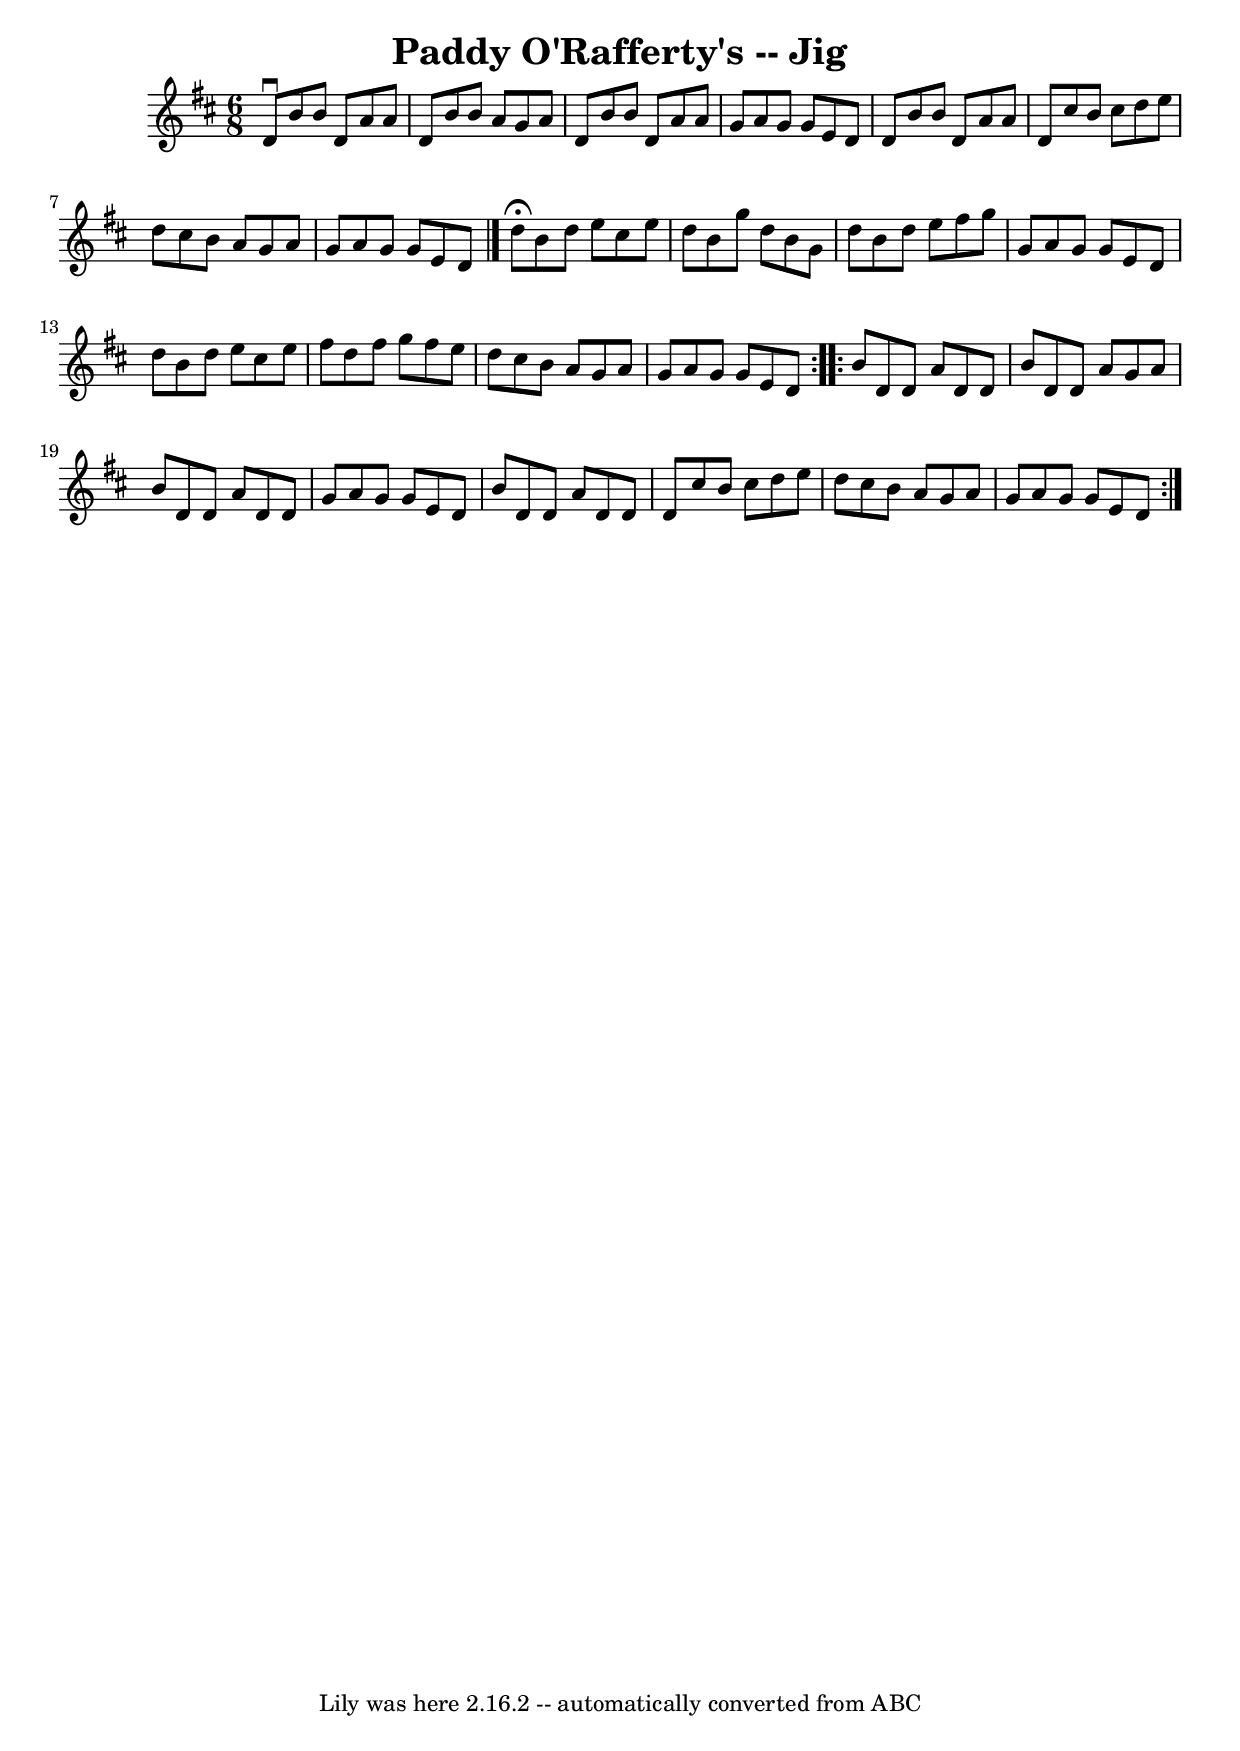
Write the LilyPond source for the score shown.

\version "2.7.40"
\include "Mammoth.ily"
\header {
	%% book = "Ryan's Mammoth Collection"
	crossRefNumber = "1"
	footnotes = "\\\\85 435\\\\it sounds better with one sharp"
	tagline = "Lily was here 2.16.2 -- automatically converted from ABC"
	title = "Paddy O'Rafferty's -- Jig"
}
voicedefault =  {
\set Score.defaultBarType = "empty"

\time 6/8 \key g \lydian d'8^\downbow b'8 b'8 d'8 a'8 a'8    
|
 d'8 b'8 b'8 a'8 g'8 a'8    |
 d'8 b'8    
b'8 d'8 a'8 a'8    |
 g'8 a'8 g'8 g'8 e'8 d'8   
 |
 d'8 b'8 b'8 d'8 a'8 a'8    |
 d'8    
cis''8 b'8 cis''8 d''8 e''8    |
 d''8 cis''8 b'8    
a'8 g'8 a'8    |
 g'8 a'8 g'8 g'8 e'8 d'8    
\bar "|."     \repeat volta 2 { d''8^\fermata b'8 d''8 e''8    
cis''8 e''8    |
 d''8 b'8 g''8 d''8 b'8 g'8    
|
 d''8 b'8 d''8 e''8 fis''8 g''8    |
 g'8    
a'8 g'8 g'8 e'8 d'8    |
 d''8 b'8 d''8 e''8    
cis''8 e''8    |
 fis''8 d''8 fis''8 g''8 fis''8 e''8 
   |
 d''8 cis''8 b'8 a'8 g'8 a'8    |
 g'8    
a'8 g'8 g'8 e'8 d'8    }     \repeat volta 2 { b'8 d'8 d'8  
 a'8 d'8 d'8    |
 b'8 d'8 d'8 a'8 g'8 a'8    
|
 b'8 d'8 d'8 a'8 d'8 d'8    |
 g'8 a'8    
g'8 g'8 e'8 d'8    |
 b'8 d'8 d'8 a'8 d'8 d'8 
   |
 d'8 cis''8 b'8 cis''8 d''8 e''8    |
 d''8 
 cis''8 b'8 a'8 g'8 a'8    |
 g'8 a'8 g'8 g'8    
e'8 d'8      }   
}

\score{
    <<

	\context Staff="default"
	{
	    \voicedefault 
	}

    >>
	\layout {
	}
	\midi {}
}
